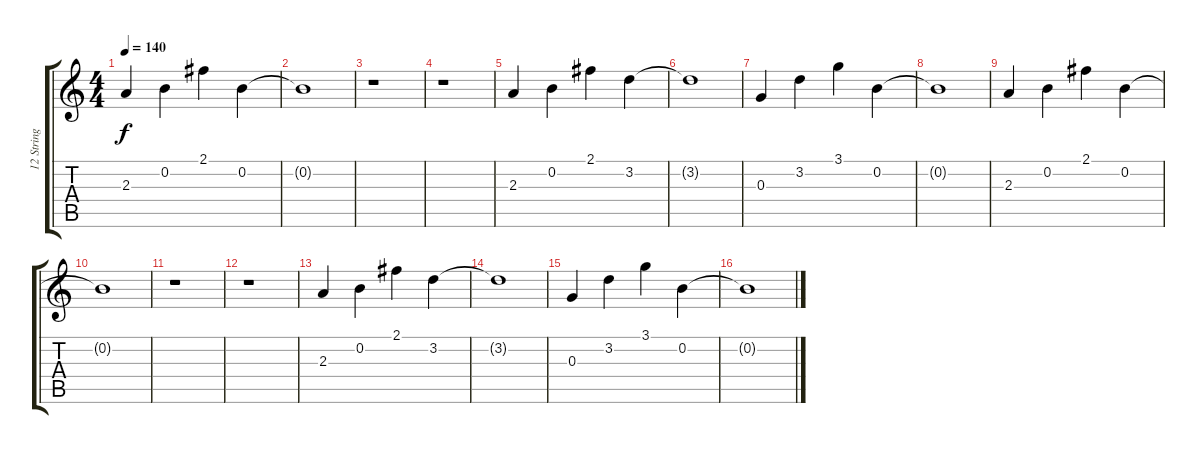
\track ("12 String Gtr Bank 8" "12 String ") {instrument acousticguitarsteel}
\staff {score tabs}
\tuning (E4 B3 G3 D3 A2 E2) {hide}
\ts (4 4)
\tempo 140
\clef g2
\ks c
2.3.4{dy f} 0.2.4 2.1.4 0.2.4 |
0.2{t}.1 |
r.1 |
r.1 |
2.3.4 0.2.4 2.1.4 3.2.4 |
3.2{t}.1 |
0.3.4 3.2.4 3.1.4 0.2.4 |
0.2{t}.1 |
2.3.4 0.2.4 2.1.4 0.2.4 |
0.2{t}.1 |
r.1 |
r.1 |
2.3.4 0.2.4 2.1.4 3.2.4 |
3.2{t}.1 |
0.3.4 3.2.4 3.1.4 0.2.4 |
0.2{t}.1
